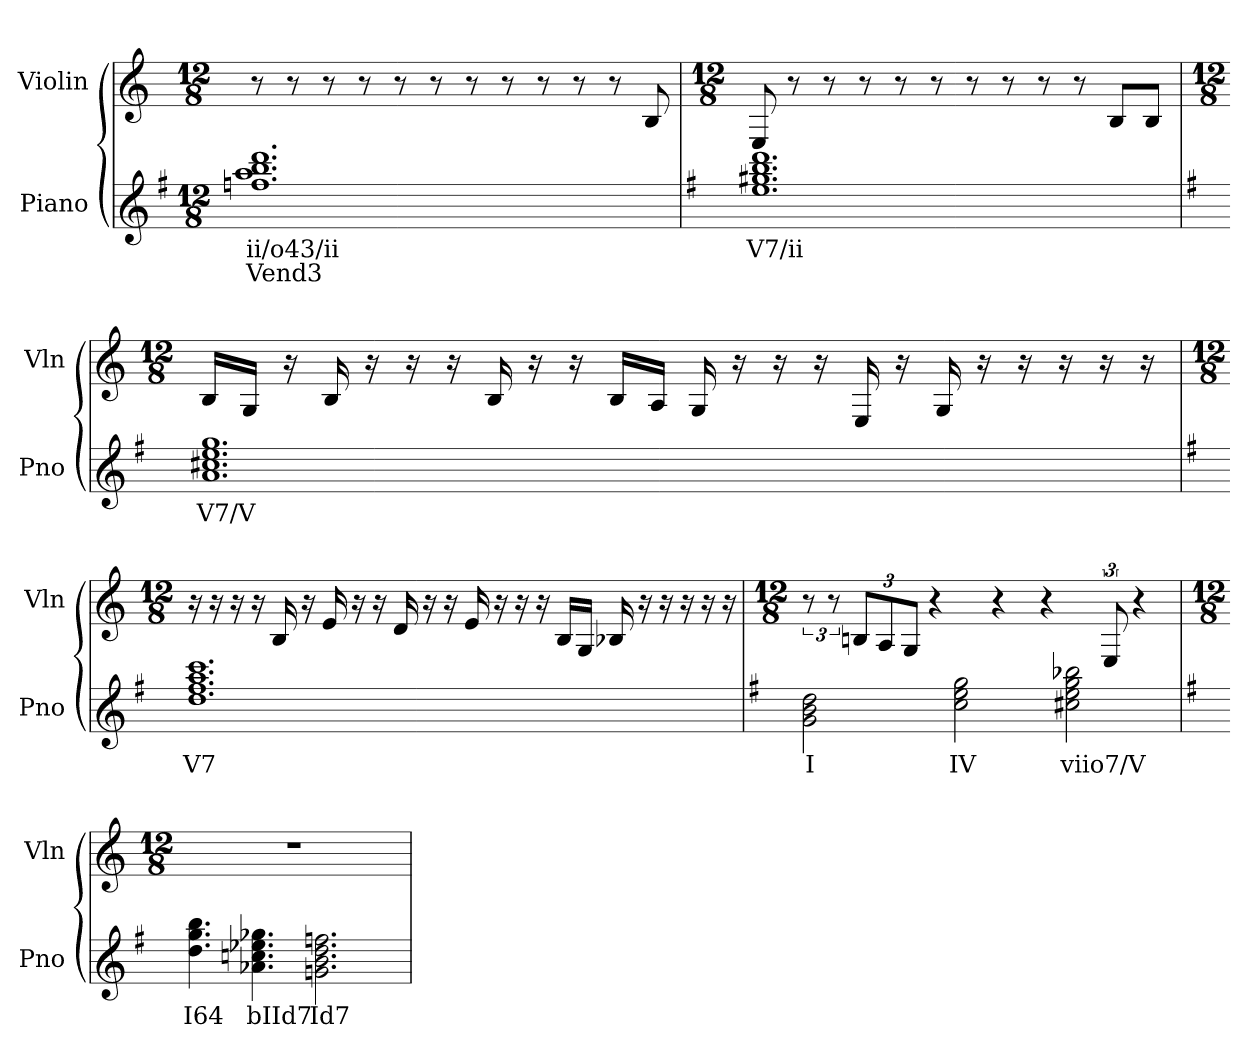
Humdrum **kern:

**kern	**text	**text	**kern
*part2	*part2	*part2	*part1
*staff2	*staff2	*staff2	*staff1
*I"Piano	*	*	*I"Violin
*I'Pno	*	*	*I'Vln
*k[f#]	*	*	*
*G:	*	*	*
*M12/8	*	*	*M12/8
=	=	=	=
1.ffn 1.aa 1.bb 1.ddd	ii/o43/ii	Vend3	8r
.	.	.	8r
.	.	.	8r
.	.	.	8r
.	.	.	8r
.	.	.	8r
.	.	.	8r
.	.	.	8r
.	.	.	8r
.	.	.	8r
.	.	.	8r
.	.	.	8B
=	=	=	=
*k[f#]	*	*	*
*G:	*	*	*
*	*	*	*M12/8
1.ee 1.gg#X 1.bb 1.ddd	V7/ii	.	8E
.	.	.	8r
.	.	.	8r
.	.	.	8r
.	.	.	8r
.	.	.	8r
.	.	.	8r
.	.	.	8r
.	.	.	8r
.	.	.	8r
.	.	.	8BL
.	.	.	8BJ
=	=	=	=
*k[f#]	*	*	*
*G:	*	*	*
*	*	*	*M12/8
1.a 1.cc#X 1.ee 1.gg	V7/V	.	16BLL
.	.	.	16GJJ
.	.	.	16r
.	.	.	16B
.	.	.	16r
.	.	.	16r
.	.	.	16r
.	.	.	16B
.	.	.	16r
.	.	.	16r
.	.	.	16BLL
.	.	.	16AJJ
.	.	.	16G
.	.	.	16r
.	.	.	16r
.	.	.	16r
.	.	.	16E
.	.	.	16r
.	.	.	16G
.	.	.	16r
.	.	.	16r
.	.	.	16r
.	.	.	16r
.	.	.	16r
=	=	=	=
*k[f#]	*	*	*
*G:	*	*	*
*	*	*	*M12/8
1.dd 1.ff# 1.aa 1.ccc	V7	.	16r
.	.	.	16r
.	.	.	16r
.	.	.	16r
.	.	.	16B
.	.	.	16r
.	.	.	16e
.	.	.	16r
.	.	.	16r
.	.	.	16d
.	.	.	16r
.	.	.	16r
.	.	.	16e
.	.	.	16r
.	.	.	16r
.	.	.	16r
.	.	.	16BLL
.	.	.	16GJJ
.	.	.	16B-X
.	.	.	16r
.	.	.	16r
.	.	.	16r
.	.	.	16r
.	.	.	16r
=	=	=	=
*k[f#]	*	*	*
*G:	*	*	*
*	*	*	*M12/8
2g 2b 2dd	I	.	12r
.	.	.	12r
.	.	.	12BnL
.	.	.	12A
.	.	.	12GJ
.	.	.	4r
2cc 2ee 2gg	IV	.	.
.	.	.	4r
.	.	.	4r
2cc#X 2ee 2gg 2bb-X	viio7/V	.	.
.	.	.	12E
.	.	.	4r
=	=	=	=
*k[f#]	*	*	*
*G:	*	*	*
*	*	*	*M12/8
4.dd 4.gg 4.bb	I64	.	1.r
4.a-X 4.ccn 4.ee-X 4.gg-X	bIId7	.	.
2.gn 2.b 2.dd 2.ffn	Id7	.	.
=	=	=	=
*-	*-	*-	*-
